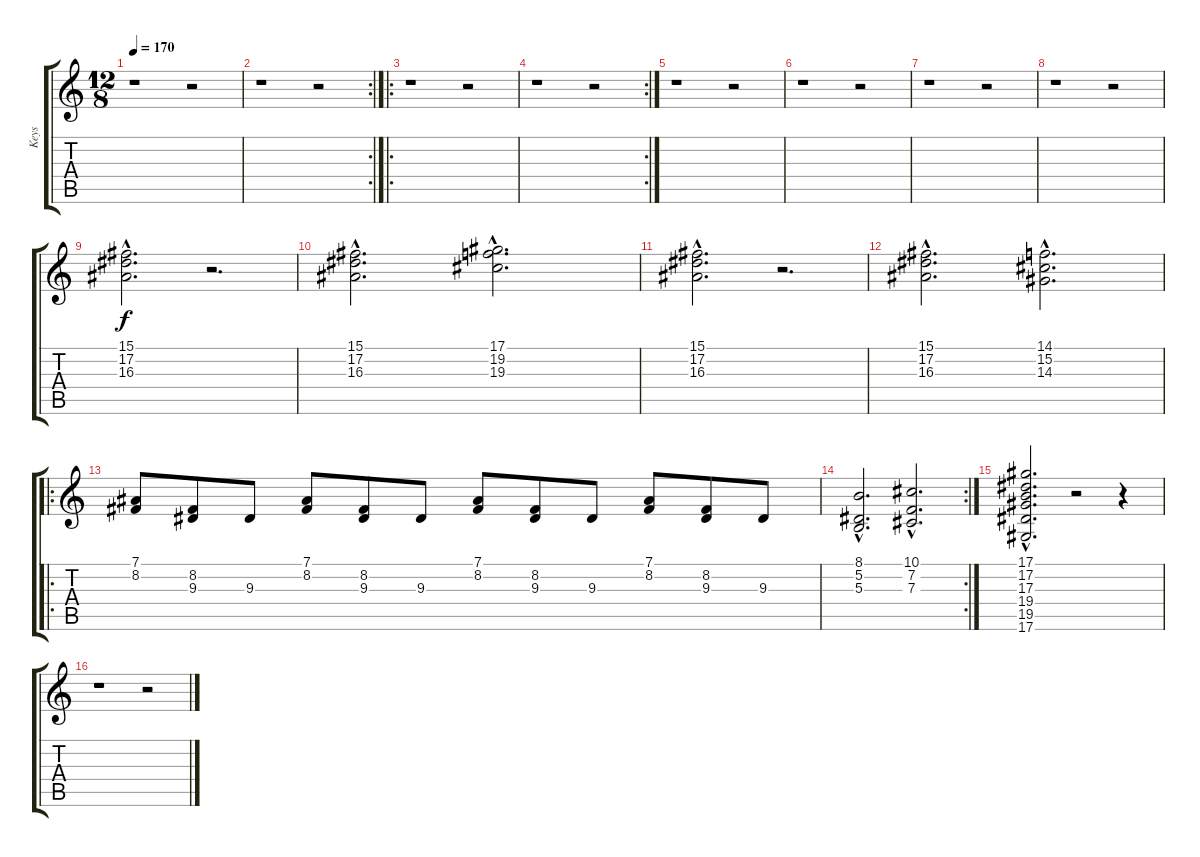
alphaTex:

\track ("Keys" "Keys") {instrument stringensemble1}
\staff {score tabs}
\tuning (Eb4 Bb3 Gb3 Db3 Ab2 Eb2) {hide}
\ts (12 8)
\tempo 170
\clef g2
\ks c
r.1{dy f} r.2 |
\rc 2
r.1 r.2 |
\ro
r.1 r.2 |
\rc 2
r.1 r.2 |
r.1 r.2 |
r.1 r.2 |
r.1 r.2 |
r.1 r.2 |
(15.1{hac} 17.2{hac} 16.3{hac}).2{d} r.2{d} |
(15.1{hac} 17.2{hac} 16.3{hac}).2{d} (17.1{hac} 19.2{hac} 19.3{hac}).2{d} |
(15.1{hac} 17.2{hac} 16.3{hac}).2{d} r.2{d} |
(15.1{hac} 17.2{hac} 16.3{hac}).2{d} (14.1{hac} 15.2{hac} 14.3{hac}).2{d} |
\ro
(7.1 8.2).8{volume 12} (8.2 9.3).8 9.3.8 (7.1 8.2).8 (8.2 9.3).8 9.3.8 (7.1 8.2).8 (8.2 9.3).8 9.3.8 (7.1 8.2).8 (8.2 9.3).8 9.3.8 |
\rc 2
(8.1{hac} 5.2{hac} 5.3{hac}).2{d} (10.1{hac} 7.2{hac} 7.3{hac}).2{d} |
(17.1{hac} 17.2{hac} 17.3{hac} 19.4{hac} 19.5{hac} 17.6{hac}).2{d} r.2 r.4 |
r.1 r.2
